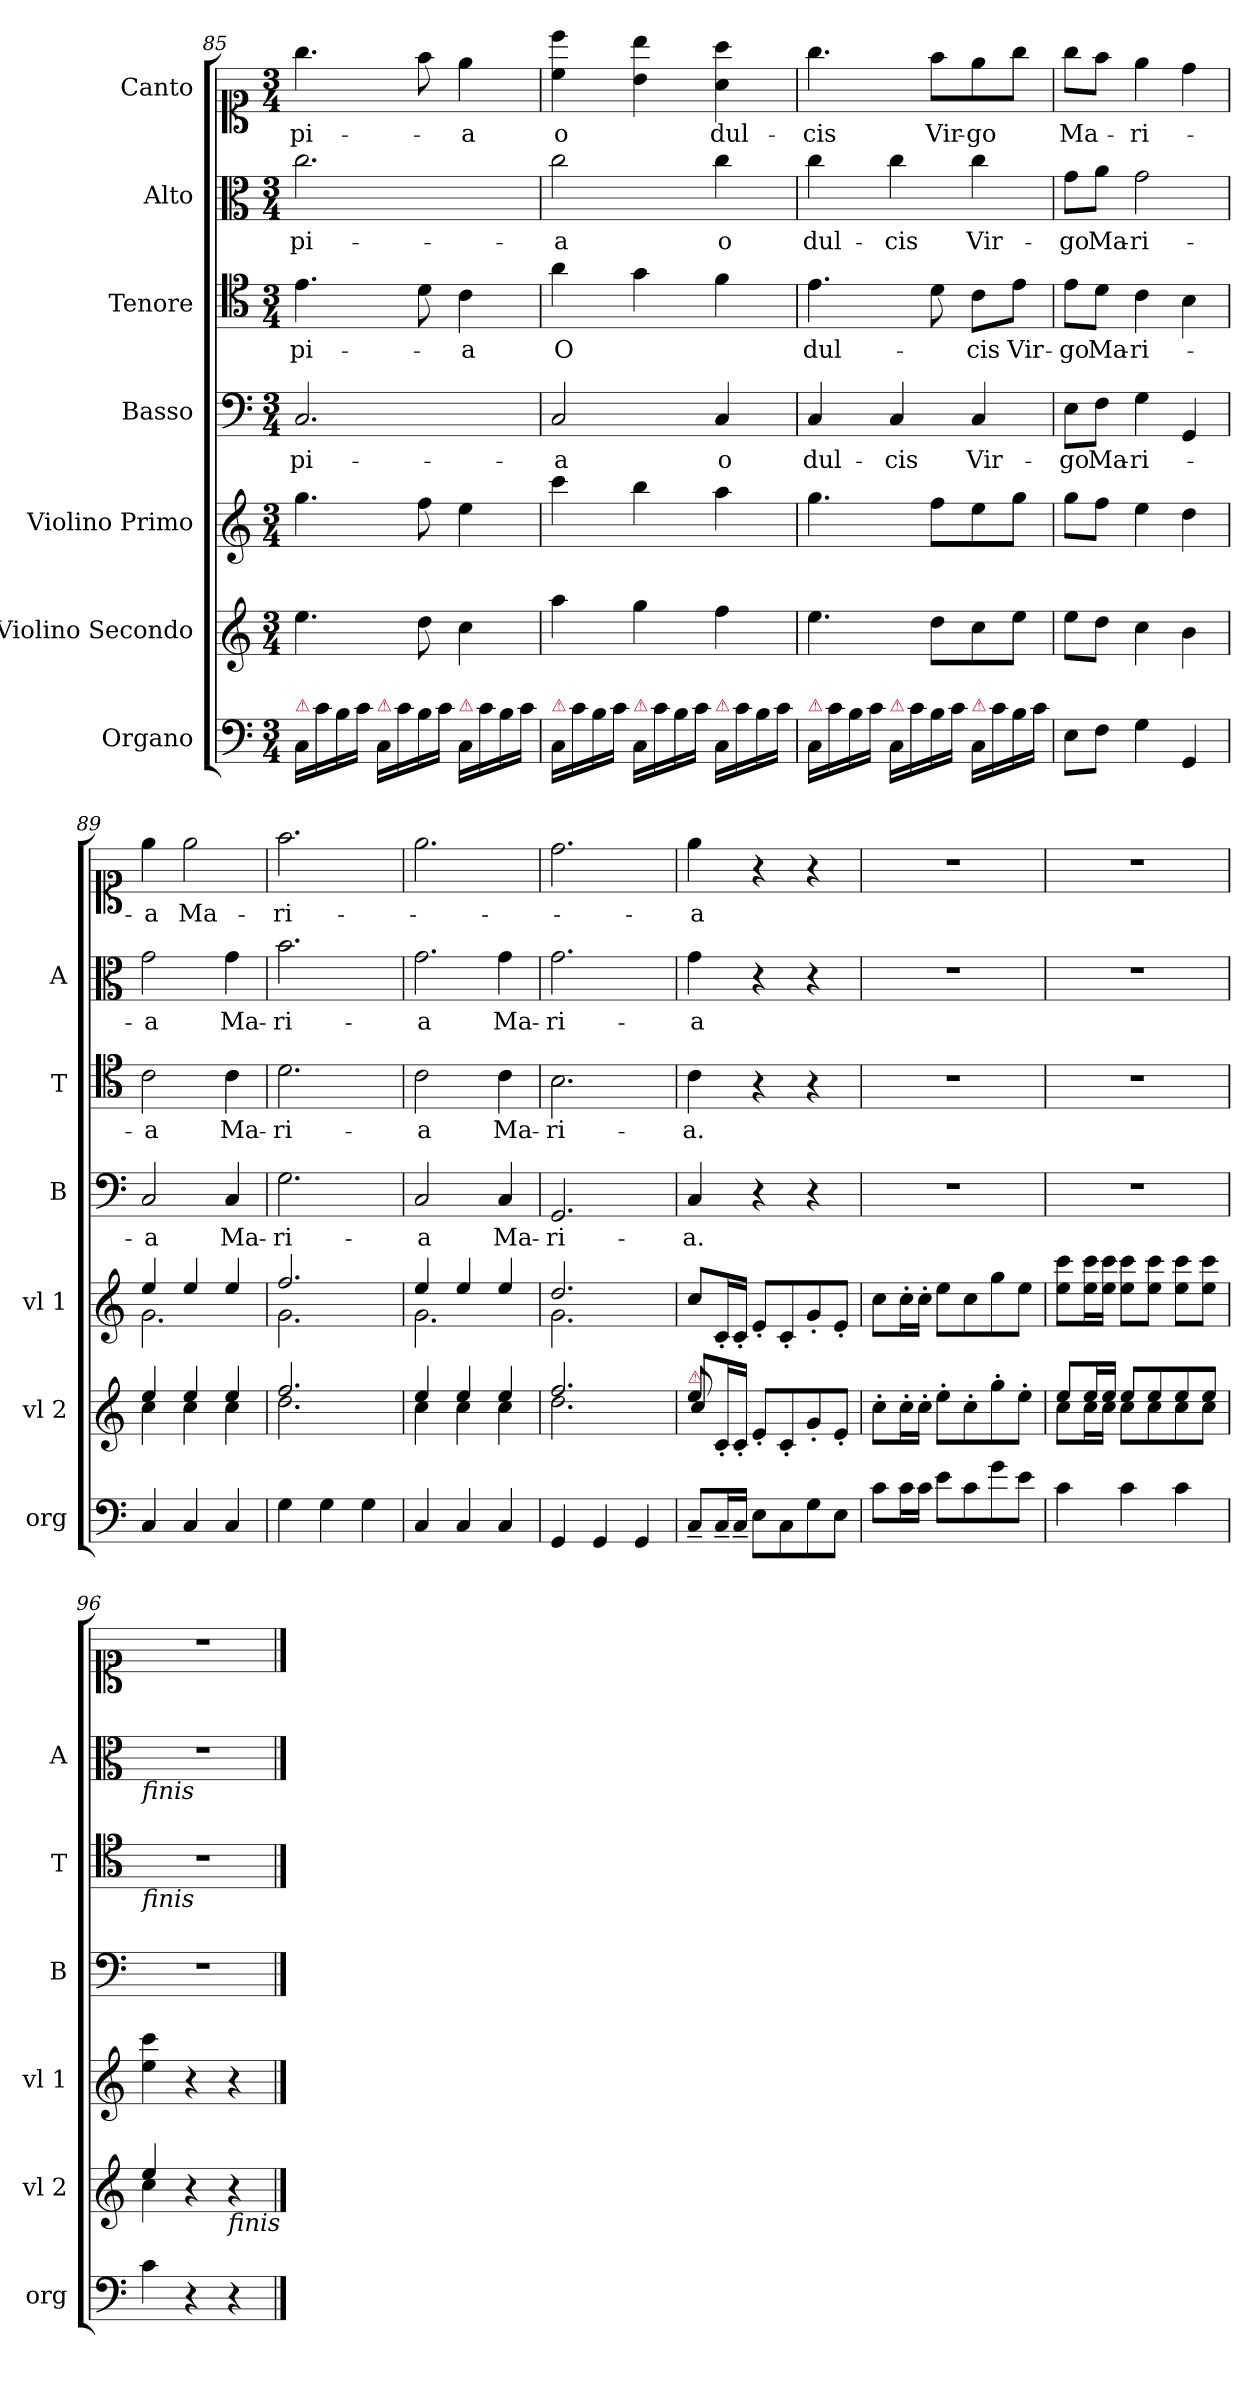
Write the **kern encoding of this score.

**kern	**kern	**kern	**dynam	**kern	**text	**kern	**text	**kern	**text	**kern	**text
*part7	*part6	*part5	*part5	*part4	*part4	*part3	*part3	*part2	*part2	*part1	*part1
*staff7	*staff6	*staff5	*staff5	*staff4	*staff4	*staff3	*staff3	*staff2	*staff2	*staff1	*staff1
*I"Organo	*I"Violino Secondo	*I"Violino Primo	*	*I"Basso	*	*I"Tenore	*	*I"Alto	*	*I"Canto	*
*I'org	*I'vl 2	*I'vl 1	*	*I'B	*	*I'T	*	*I'A	*	*	*
*clefF4	*clefG2	*clefG2	*	*clefF4	*	*clefC4	*	*clefC3	*	*clefC1	*
*k[]	*k[]	*k[]	*	*k[]	*	*k[]	*	*k[]	*	*k[]	*
*C:	*C:	*C:	*	*C:	*	*C:	*	*C:	*	*C:	*
*M3/4	*M3/4	*M3/4	*	*M3/4	*	*M3/4	*	*M3/4	*	*M3/4	*
=85	=85	=85	=85	=85	=85	=85	=85	=85	=85	=85	=85
!LO:TX:a:color=crimson:t=⚠	!	!	!	!	!	!	!	!	!	!	!
16C/LL	4.ee\	4.gg\	.	2.C/	pi-	4.e\	pi-	2.cc\	pi-	4.gg\	pi-
16c\	.	.	.	.	.	.	.	.	.	.	.
16B\	.	.	.	.	.	.	.	.	.	.	.
16c\JJ	.	.	.	.	.	.	.	.	.	.	.
!LO:TX:a:color=crimson:t=⚠	!	!	!	!	!	!	!	!	!	!	!
16C/LL	.	.	.	.	.	.	.	.	.	.	.
16c\	.	.	.	.	.	.	.	.	.	.	.
16B\	8dd\	8ff\	.	.	.	8d\	.	.	.	8ff\	.
16c\JJ	.	.	.	.	.	.	.	.	.	.	.
!LO:TX:a:color=crimson:t=⚠	!	!	!	!	!	!	!	!	!	!	!
16C/LL	4cc\	4ee\	.	.	.	4c\	-a	.	.	4ee\	-a
16c\	.	.	.	.	.	.	.	.	.	.	.
16B\	.	.	.	.	.	.	.	.	.	.	.
16c\JJ	.	.	.	.	.	.	.	.	.	.	.
=86	=86	=86	=86	=86	=86	=86	=86	=86	=86	=86	=86
!LO:TX:a:color=crimson:t=⚠	!	!	!	!	!	!	!	!	!	!	!
16C/LL	4aa\	4ccc\	.	2C/	-a	4a\	O	2cc\	-a	4cc\ 4ccc\	o
16c\	.	.	.	.	.	.	.	.	.	.	.
16B\	.	.	.	.	.	.	.	.	.	.	.
16c\JJ	.	.	.	.	.	.	.	.	.	.	.
!LO:TX:a:color=crimson:t=⚠	!	!	!	!	!	!	!	!	!	!	!
16C/LL	4gg\	4bb\	.	.	.	4g\	.	.	.	4b\ 4bb\	.
16c\	.	.	.	.	.	.	.	.	.	.	.
16B\	.	.	.	.	.	.	.	.	.	.	.
16c\JJ	.	.	.	.	.	.	.	.	.	.	.
!LO:TX:a:color=crimson:t=⚠	!	!	!	!	!	!	!	!	!	!	!
16C/LL	4ff\	4aa\	.	4C/	o	4f\	.	4cc\	o	4a\ 4aa\	dul-
16c\	.	.	.	.	.	.	.	.	.	.	.
16B\	.	.	.	.	.	.	.	.	.	.	.
16c\JJ	.	.	.	.	.	.	.	.	.	.	.
=87	=87	=87	=87	=87	=87	=87	=87	=87	=87	=87	=87
!LO:TX:a:color=crimson:t=⚠	!	!	!	!	!	!	!	!	!	!	!
16C/LL	4.ee\	4.gg\	.	4C/	dul-	4.e\	dul-	4cc\	dul-	4.gg\	-cis
16c\	.	.	.	.	.	.	.	.	.	.	.
16B\	.	.	.	.	.	.	.	.	.	.	.
16c\JJ	.	.	.	.	.	.	.	.	.	.	.
!LO:TX:a:color=crimson:t=⚠	!	!	!	!	!	!	!	!	!	!	!
16C/LL	.	.	.	4C/	-cis	.	.	4cc\	-cis	.	.
16c\	.	.	.	.	.	.	.	.	.	.	.
16B\	8dd\L	8ff\L	.	.	.	8d\	.	.	.	8ff\L	Vir-
16c\JJ	.	.	.	.	.	.	.	.	.	.	.
!LO:TX:a:color=crimson:t=⚠	!	!	!	!	!	!	!	!	!	!	!
16C/LL	8cc\	8ee\	.	4C/	Vir-	8c\L	-cis	4cc\	Vir-	8ee\	-go
16c\	.	.	.	.	.	.	.	.	.	.	.
16B\	8ee\J	8gg\J	.	.	.	8e\J	Vir-	.	.	8gg\J	.
16c\JJ	.	.	.	.	.	.	.	.	.	.	.
=88	=88	=88	=88	=88	=88	=88	=88	=88	=88	=88	=88
8E\L	8ee\L	8gg\L	.	8E\L	-go	8e\L	-go	8g\L	-go	8gg\L	Ma-
8F\J	8dd\J	8ff\J	.	8F\J	Ma-	8d\J	Ma-	8a\J	Ma-	8ff\J	.
4G\	4cc\	4ee\	.	4G\	-ri-	4c\	-ri-	2g\	-ri-	4ee\	-ri-
4GG/	4b\	4dd\	.	4GG/	.	4B\	.	.	.	4dd\	.
=89	=89	=89	=89	=89	=89	=89	=89	=89	=89	=89	=89
*	*^	*^	*	*	*	*	*	*	*	*	*
4C/	4ee/	4cc\	4ee/	2.g\	.	2C/	-a	2c\	-a	2g\	-a	4ee\	-a
4C/	4ee/	4cc\	4ee/	.	.	.	.	.	.	.	.	2ee\	Ma-
4C/	4ee/	4cc\	4ee/	.	.	4C/	Ma-	4c\	Ma-	4g\	Ma-	.	.
=90	=90	=90	=90	=90	=90	=90	=90	=90	=90	=90	=90	=90	=90
4G\	2.ff/	2.dd\	2.ff/	2.g\	.	2.G\	-ri-	2.d\	-ri-	2.b\	-ri-	2.ff\	-ri-
4G\	.	.	.	.	.	.	.	.	.	.	.	.	.
4G\	.	.	.	.	.	.	.	.	.	.	.	.	.
=91	=91	=91	=91	=91	=91	=91	=91	=91	=91	=91	=91	=91	=91
!	!	!	!	!	!	!	!	!	!	!LO:N:vis=2.	!	!	!
4C/	4ee/	4cc\	4ee/	2.g\	.	2C/	-a	2c\	-a	2g\	-a	2.ee\	.
4C/	4ee/	4cc\	4ee/	.	.	.	.	.	.	.	.	.	.
4C/	4ee/	4cc\	4ee/	.	.	4C/	Ma-	4c\	Ma-	4g\	Ma-	.	.
=92	=92	=92	=92	=92	=92	=92	=92	=92	=92	=92	=92	=92	=92
4GG/	2.ff/	2.dd\	2.dd/	2.g\	.	2.GG/	-ri-	2.B\	-ri-	2.g\	-ri-	2.dd\	.
4GG/	.	.	.	.	.	.	.	.	.	.	.	.	.
4GG/	.	.	.	.	.	.	.	.	.	.	.	.	.
*	*	*	*v	*v	*	*	*	*	*	*	*	*	*
=93	=93	=93	=93	=93	=93	=93	=93	=93	=93	=93	=93	=93
!	!LO:TX:a:color=crimson:t=⚠	!	!	!	!	!	!	!	!	!	!	!
!	!	!	!	!LO:DY:b	!	!	!	!	!	!	!	!
8C~/L	8ee/	8cc\L	8cc/L	fortiſsime	4C/	-a.	4c\	-a.	4g\	-a	4ee\	a
16C~/L	8ryy	16c'/L	16c'/L	.	.	.	.	.	.	.	.	.
16C~/JJ	.	16c'/JJ	16c'/JJ	.	.	.	.	.	.	.	.	.
8E\L	4ryy	8e'/L	8e'/L	.	4r	.	4r	.	4r	.	4r	.
8C\	.	8c'/	8c'/	.	.	.	.	.	.	.	.	.
8G\	4ryy	8g'/	8g'/	.	4r	.	4r	.	4r	.	4r	.
8E\J	.	8e'/J	8e'/J	.	.	.	.	.	.	.	.	.
*	*v	*v	*	*	*	*	*	*	*	*	*	*
=94	=94	=94	=94	=94	=94	=94	=94	=94	=94	=94	=94
8c\L	8cc'\L	8cc\L	.	2.r	.	2.r	.	2.r	.	2.r	.
16c\L	16cc'\L	16cc'\L	.	.	.	.	.	.	.	.	.
16c\JJ	16cc'\JJ	16cc'\JJ	.	.	.	.	.	.	.	.	.
8e\L	8ee'\L	8ee\L	.	.	.	.	.	.	.	.	.
8c\	8cc'\	8cc\	.	.	.	.	.	.	.	.	.
8g\	8gg'\	8gg\	.	.	.	.	.	.	.	.	.
8e\J	8ee'\J	8ee\J	.	.	.	.	.	.	.	.	.
=95	=95	=95	=95	=95	=95	=95	=95	=95	=95	=95	=95
*	*^	*	*	*	*	*	*	*	*	*	*
4c\	8ee/L	8cc\L	8ee\ 8ccc\L	.	2.r	.	2.r	.	2.r	.	2.r	.
.	16ee/L	16cc\L	16ee\ 16ccc\L	.	.	.	.	.	.	.	.	.
.	16ee/JJ	16cc\JJ	16ee\ 16ccc\JJ	.	.	.	.	.	.	.	.	.
4c\	8ee/L	8cc\L	8ee\ 8ccc\L	.	.	.	.	.	.	.	.	.
.	8ee/	8cc\	8ee\ 8ccc\J	.	.	.	.	.	.	.	.	.
4c\	8ee/	8cc\	8ee\ 8ccc\L	.	.	.	.	.	.	.	.	.
.	8ee/J	8cc\J	8ee\ 8ccc\J	.	.	.	.	.	.	.	.	.
=96	=96	=96	=96	=96	=96	=96	=96	=96	=96	=96	=96	=96
!	!	!	!	!	!	!	!	!	!LO:TX:b:i:t=finis	!	!	!
!	!	!	!	!	!	!	!LO:TX:b:i:t=finis	!	!	!	!	!
4c\	4ee/	4cc\	4ee\ 4ccc\	.	2.r	.	2.r	.	2.r	.	2.r	.
4r	4r	4ryy	4r	.	.	.	.	.	.	.	.	.
!	!LO:TX:b:i:t=finis	!	!	!	!	!	!	!	!	!	!	!
4r	4r	4ryy	4r	.	.	.	.	.	.	.	.	.
*	*v	*v	*	*	*	*	*	*	*	*	*	*
==	==	==	==	==	==	==	==	==	==	==	==
*-	*-	*-	*-	*-	*-	*-	*-	*-	*-	*-	*-
